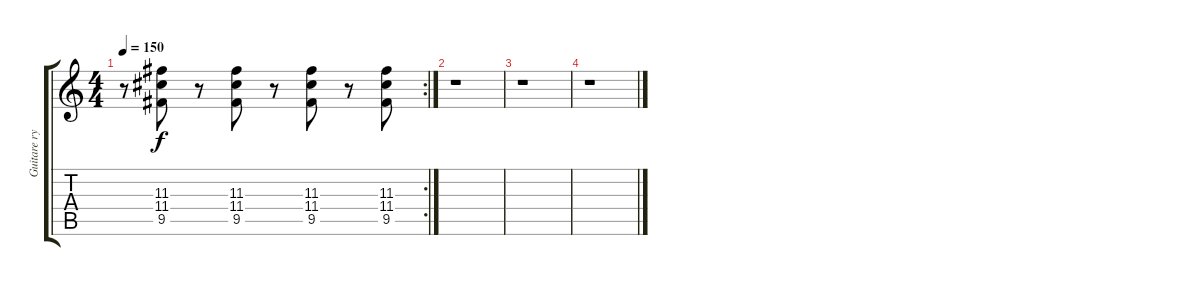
\track ("Guitare rythmique 1" "Guitare ry") {instrument electricguitarclean}
\staff {score tabs}
\tuning (E4 B3 G3 D3 A2 E2) {hide}
\rc 2
\ts (4 4)
\tempo 150
\clef g2
\ks c
r.8{dy f} (11.3 11.4 9.5).8 r.8 (11.3 11.4 9.5).8 r.8 (11.3 11.4 9.5).8 r.8 (11.3 11.4 9.5).8 |
r.1 |
r.1 |
r.1
